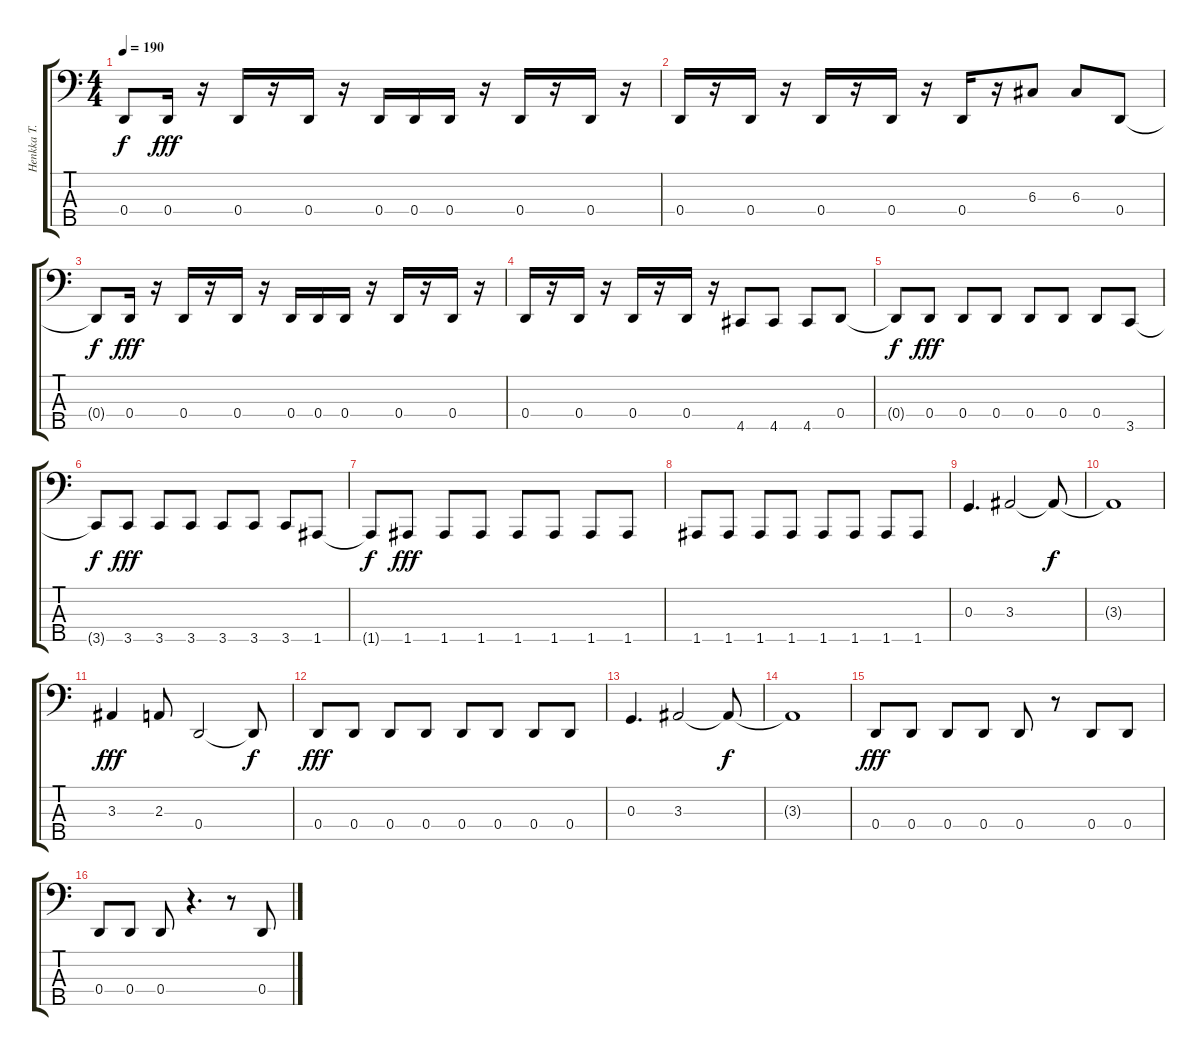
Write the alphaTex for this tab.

\track ("Henkka T. Blacksmith" "Henkka T. ") {instrument electricbassfinger}
\staff {score tabs}
\tuning (F2 C2 G1 D1 A0) {hide}
\ts (4 4)
\tempo 190
\clef f4
\ks c
0.4{t}.8{dy f} 0.4.16{dy fff} r.16 0.4.16 r.16 0.4.16 r.16 0.4.16 0.4.16 0.4.16 r.16 0.4.16 r.16 0.4.16 r.16 |
0.4.16 r.16 0.4.16 r.16 0.4.16 r.16 0.4.16 r.16 0.4.16 r.16 6.3.8 6.3.8 0.4.8 |
0.4{t}.8{dy f} 0.4.16{dy fff} r.16 0.4.16 r.16 0.4.16 r.16 0.4.16 0.4.16 0.4.16 r.16 0.4.16 r.16 0.4.16 r.16 |
0.4.16 r.16 0.4.16 r.16 0.4.16 r.16 0.4.16 r.16 4.5.8 4.5.8 4.5.8 0.4.8 |
0.4{t}.8{dy f} 0.4.8{dy fff} 0.4.8 0.4.8 0.4.8 0.4.8 0.4.8 3.5.8 |
3.5{t}.8{dy f} 3.5.8{dy fff} 3.5.8 3.5.8 3.5.8 3.5.8 3.5.8 1.5.8 |
1.5{t}.8{dy f} 1.5.8{dy fff} 1.5.8 1.5.8 1.5.8 1.5.8 1.5.8 1.5.8 |
1.5.8 1.5.8 1.5.8 1.5.8 1.5.8 1.5.8 1.5.8 1.5.8 |
0.3.4{d} 3.3.2 3.3{t}.8{dy f} |
3.3{t}.1 |
3.3.4{dy fff} 2.3.8 0.4.2 0.4{t}.8{dy f} |
0.4.8{dy fff} 0.4.8 0.4.8 0.4.8 0.4.8 0.4.8 0.4.8 0.4.8 |
0.3.4{d} 3.3.2 3.3{t}.8{dy f} |
3.3{t}.1 |
0.4.8{dy fff} 0.4.8 0.4.8 0.4.8 0.4.8 r.8 0.4.8 0.4.8 |
0.4.8 0.4.8 0.4.8 r.4{d} r.8 0.4.8
